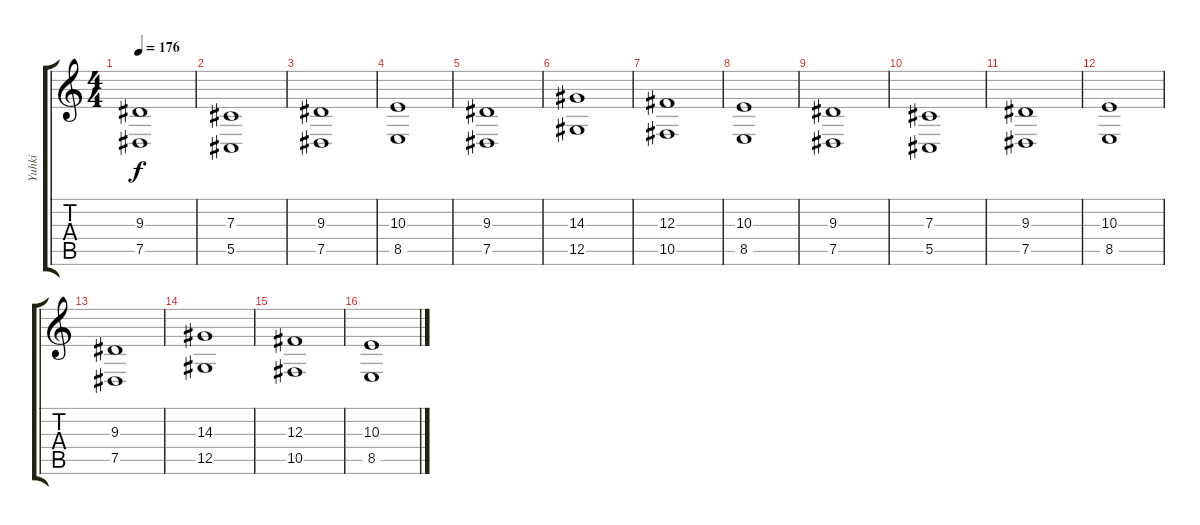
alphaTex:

\track ("Yuhki" "Yuhki") {instrument harpsichord}
\staff {score tabs}
\tuning (Eb4 Bb3 Gb3 Db3 Ab2 Eb2) {hide}
\ts (4 4)
\tempo 176
\clef g2
\ks c
(9.3 7.5).1{dy f} |
(7.3 5.5).1 |
(9.3 7.5).1 |
(10.3 8.5).1 |
(9.3 7.5).1 |
(14.3 12.5).1 |
(12.3 10.5).1 |
(10.3 8.5).1 |
(9.3 7.5).1 |
(7.3 5.5).1 |
(9.3 7.5).1 |
(10.3 8.5).1 |
(9.3 7.5).1 |
(14.3 12.5).1 |
(12.3 10.5).1 |
(10.3 8.5).1
